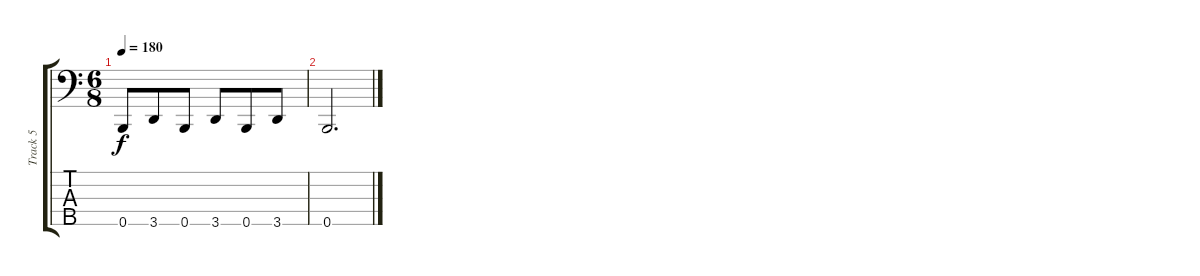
\track ("Track 5" "Track 5") {instrument electricbassfinger}
\staff {score tabs}
\tuning (G2 D2 A1 E1 B0) {hide}
\ts (6 8)
\tempo 180
\clef f4
\ks c
0.5.8{dy f} 3.5.8 0.5.8 3.5.8 0.5.8 3.5.8 |
0.5.2{d}
